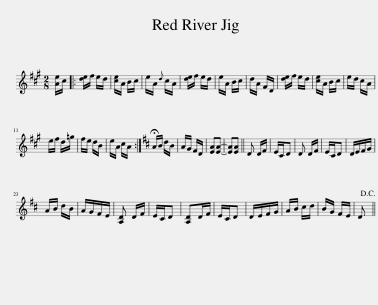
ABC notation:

X:1
L:1/8
M:2/8
I:linebreak $
K:A
V:1 treble
V:1
 [Ae]/c/ |: [de]/f/ e/d/ | [ce]/A/ B/c/ | e/A/{d} c/A/ | [de]/f/ e/d/ | %5
 e/A/ B/c/ | d/A/ F/D/ | [de]/f/ e/d/ | [ce]/A/ B/c/ | e/d/ c/A/ |$ %10
 e/f/ d/=g/ | f/e/ d/B/ | e/A/ c/A/ :|[K:D] !fermata!A/B/ d/B/ | A/G/ F/D/ | %15
 [EA][EA]- | [EA][EA] || D D/F/ | E/C/D | D D/F/ | %20
 E/C/D | D/E/F/G/ |$ A/B/ d/B/ | A/G/F/E/ | [A,D] D/F/ | %25
 E/C/D | [A,D]D/F/ | E/C/D | D/E/F/G/ | A/B/ c/d/ | %30
 B/G/ F/E/ | D!D.C.! || %32
